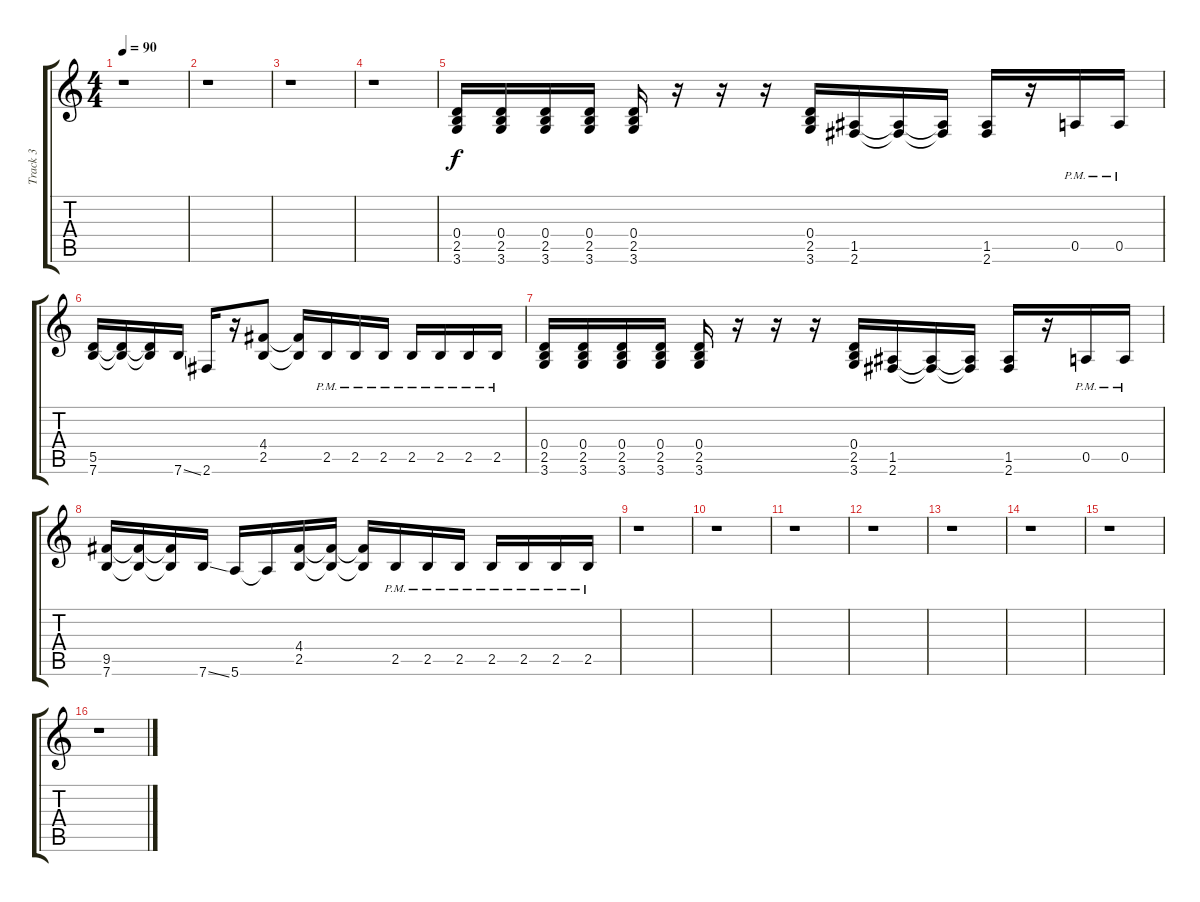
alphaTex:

\track ("Track 3" "Track 3") {instrument overdrivenguitar}
\staff {score tabs}
\tuning (E4 B3 G3 D3 A2 E2) {hide}
\ts (4 4)
\tempo 90
\clef g2
\ks c
r.1{dy f instrument overdrivenguitar} |
r.1 |
r.1 |
r.1 |
(0.4 2.5 3.6).16 (0.4 2.5 3.6).16 (0.4 2.5 3.6).16 (0.4 2.5 3.6).16 (0.4 2.5 3.6).16 r.16 r.16 r.16 (0.4 2.5 3.6).16 (1.5 2.6).16 (1.5{t} 2.6{t}).16 (1.5{t} 2.6{t}).16 (1.5 2.6).16 r.16 0.5{pm}.16 0.5{pm}.16 |
(5.5 7.6).16 (5.5{t} 7.6{t}).16 (5.5{t} 7.6{t}).16 7.6{ss}.16 2.6.16 r.16 (4.4 2.5).8 (4.4{t} 2.5{t}).16 2.5{pm}.16 2.5{pm}.16 2.5{pm}.16 2.5{pm}.16 2.5{pm}.16 2.5{pm}.16 2.5{pm}.16 |
(0.4 2.5 3.6).16 (0.4 2.5 3.6).16 (0.4 2.5 3.6).16 (0.4 2.5 3.6).16 (0.4 2.5 3.6).16 r.16 r.16 r.16 (0.4 2.5 3.6).16 (1.5 2.6).16 (1.5{t} 2.6{t}).16 (1.5{t} 2.6{t}).16 (1.5 2.6).16 r.16 0.5{pm}.16 0.5{pm}.16 |
(9.5 7.6).16 (9.5{t} 7.6{t}).16 (9.5{t} 7.6{t}).16 7.6{ss}.16 5.6.16 5.6{t}.16 (4.4 2.5).16 (4.4{t} 2.5{t}).16 (4.4{t} 2.5{t}).16 2.5{pm}.16 2.5{pm}.16 2.5{pm}.16 2.5{pm}.16 2.5{pm}.16 2.5{pm}.16 2.5{pm}.16 |
r.1 |
r.1 |
r.1 |
r.1 |
r.1 |
r.1 |
r.1 |
r.1
